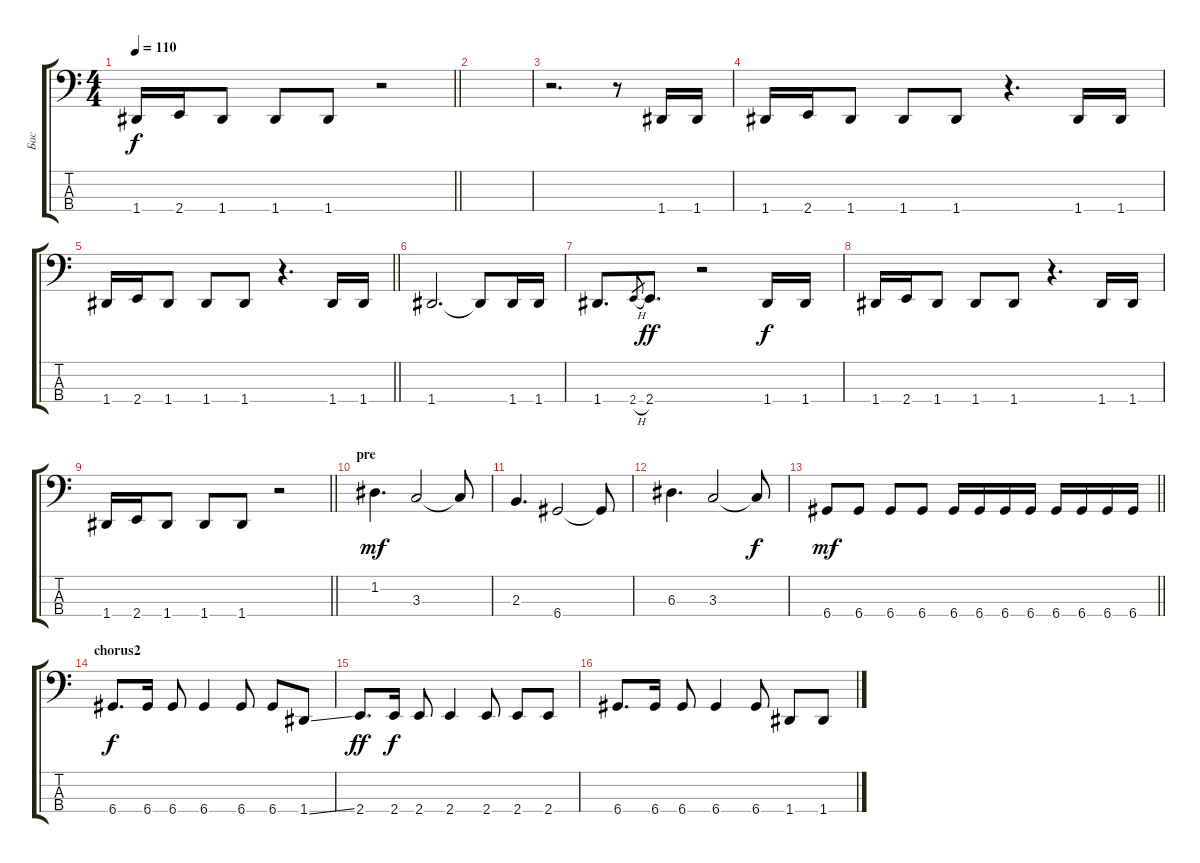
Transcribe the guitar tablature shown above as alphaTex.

\track ("Бас" "Бас") {instrument electricbassfinger}
\staff {score tabs}
\tuning (G2 D2 A1 D1) {hide}
\ts (4 4)
\tempo 110
\clef f4
\barLineRight lightlight
\ks c
1.4.16{dy f} 2.4.16 1.4.8 1.4.8 1.4.8 r.2 |
|
r.2{d} r.8 1.4.16 1.4.16 |
1.4.16 2.4.16 1.4.8 1.4.8 1.4.8 r.4{d} 1.4.16 1.4.16 |
\barLineRight lightlight
1.4.16 2.4.16 1.4.8 1.4.8 1.4.8 r.4{d} 1.4.16 1.4.16 |
1.4.2{d} 1.4{t}.8 1.4.16 1.4.16 |
1.4.8{d} 2.4{h}.8{gr} 2.4.8{d dy ff} r.2 1.4.16{dy f} 1.4.16 |
1.4.16 2.4.16 1.4.8 1.4.8 1.4.8 r.4{d} 1.4.16 1.4.16 |
\barLineRight lightlight
1.4.16 2.4.16 1.4.8 1.4.8 1.4.8 r.2 |
\section ("" "pre")
1.2.4{d dy mf} 3.3.2 3.3{t}.8 |
2.3.4{d} 6.4.2 6.4{t}.8 |
6.3.4{d} 3.3.2 3.3{t}.8{dy f} |
\barLineRight lightlight
6.4.8{dy mf} 6.4.8 6.4.8 6.4.8 6.4.16 6.4.16 6.4.16 6.4.16 6.4.16 6.4.16 6.4.16 6.4.16 |
\section ("" "chorus2")
6.4.8{d dy f} 6.4.16 6.4.8 6.4.4 6.4.8 6.4.8 1.4{ss}.8 |
2.4.8{d dy ff} 2.4.16{dy f} 2.4.8 2.4.4 2.4.8 2.4.8 2.4.8 |
6.4.8{d} 6.4.16 6.4.8 6.4.4 6.4.8 1.4.8 1.4.8
